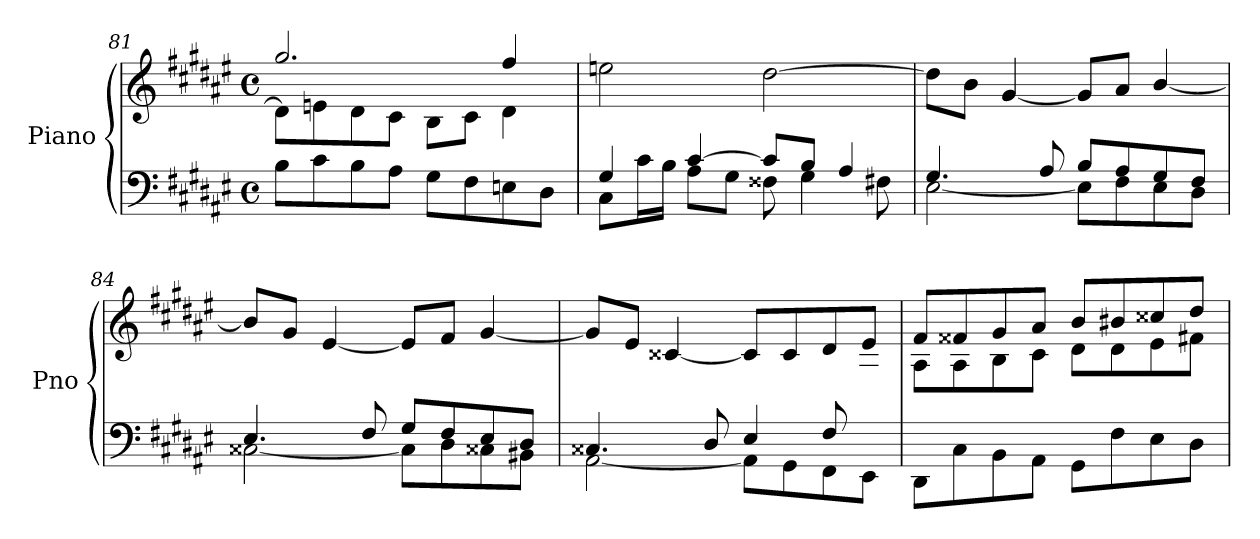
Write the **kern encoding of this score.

**kern	**kern
*part1	*part1
*staff2	*staff1
*I"Piano	*
*I'Pno	*
*clefF4	*clefG2
*k[f#c#g#d#a#e#]	*k[f#c#g#d#a#e#]
*M4/4	*M4/4
*met(c)	*met(c)
=81	=81
*	*^
8B\L	2.gg#/	8d#\L]
8c#\	.	8en\
8B\	.	8d#\
8A#\J	.	8c#\J
8G#\L	.	8B\L
8F#\	.	8c#\J
8En\	4ff#/	4d#\
8D#\J	.	.
*	*v	*v
=82	=82
*^	*
4G#/	8C#\L	2een\
.	16c#\L	.
.	16B\JJ	.
[4c#/	8A#\L	.
.	8G#\J	.
8c#/L]	8F##X\	[2dd#\
8B/J	4G#\	.
4A#/	.	.
.	8F#X\	.
=83	=83	=83
4.G#/	[2E#\	8dd#\L]
.	.	8b\J
.	.	[4g#/
8A#/	.	.
8B/L	8E#\L]	8g#/L]
8A#/	8F#\	8a#/J
8G#/	8E#\	[4b/
8F#/J	8D#\J	.
=84	=84	=84
4.E#/	[2C##X\	8b/L]
.	.	8g#/J
.	.	[4e#/
8F#/	.	.
8G#/L	8C##\L]	8e#/L]
8F#/	8D#\	8f#/J
8E#/	8C##X\	[4g#/
8D#/J	8BB#X\J	.
=85	=85	=85
*	*	*^
4.C##X/	[2AA#\	8g#/L]	2..ryy
.	.	8e#/J	.
.	.	[4c##X/	.
8D#/	.	.	.
4E#/	8AA#\L]	8c##/L]	.
.	8GG#\	8c##/	.
8F#/L	8FF#\	8d#/	.
8ryy	8EE#\J	8e#/J	8G#\J
*v	*v	*	*
=86	=86	=86
8DD#\L	8f#/L	8A#\L
8C#\	8f##X/	8A#\
8BB\	8g#/	8B\
8AA#\J	8a#/J	8c#\J
8GG#\L	8b/L	8d#\L
8F#\	8b#X/	8d#\
8E#\	8cc##X/	8e#\
8D#\J	8dd#/J	8f#X\J
*	*v	*v
=	=
*-	*-
